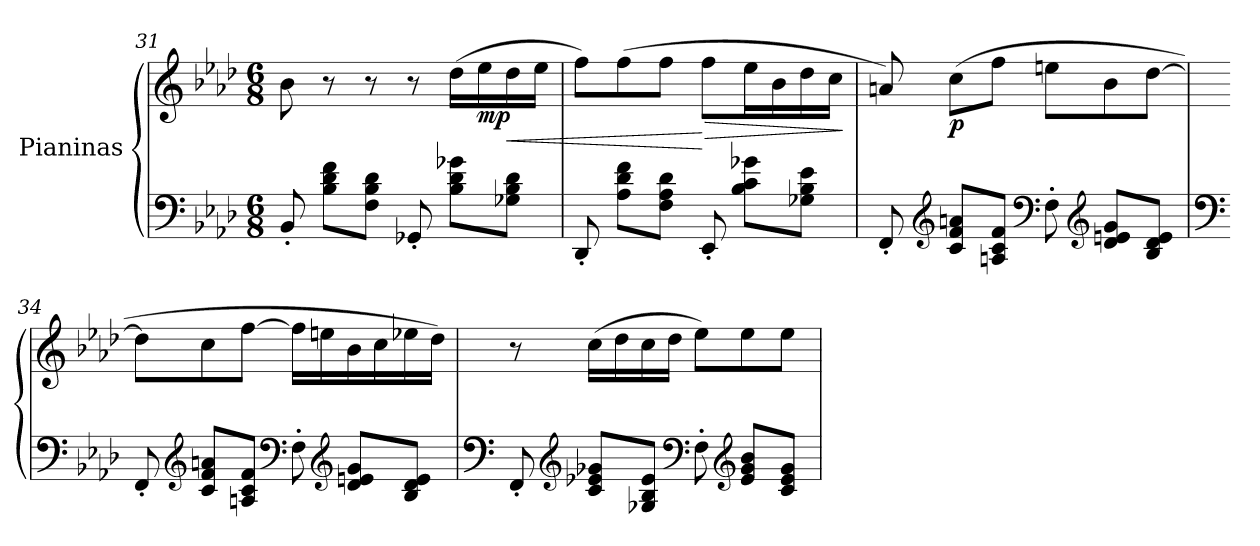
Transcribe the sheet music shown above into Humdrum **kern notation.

**kern	**kern	**dynam
*part1	*part1	*part1
*staff2	*staff1	*staff1/2
*I"Pianinas	*	*
*clefF4	*clefG2	*
*k[b-e-a-d-]	*k[b-e-a-d-]	*
*M6/8	*M6/8	*
=31	=31	=31
8BB-'/	8b-\	.
8B-\ 8d-\ 8f\L	8r	.
8F\ 8B-\ 8d-\J	8r	.
8GG-X'/	8r	.
8B-\ 8d-\ 8g-X\L	(>16dd-\LL	.
!	!	!LO:DY:b
.	16ee-\	mp
!	!	!LO:HP:b
8G-X\ 8B-\ 8d-\J	16dd-\	<
.	16ee-\JJ	.
!!LO:LB:g=z
=32	=32	=32
8DD-'/	8ff\L)	.
8A-\ 8d-\ 8f\L	(>8ff\	.
8F\ 8A-\ 8d-\J	8ff\J	.
!	!	!LO:HP:n=1:b
8EE-'/	8ff\L	[ >
8B-\ 8c\ 8g-X\L	16ee-\L	.
.	16b-\	.
8G-X\ 8B-\ 8e-\J	16dd-\	.
.	16cc\JJ	.
.	.	]
=33	=33	=33
8FF'/	8an/)	.
*clefG2	*	*
!	!	!LO:DY:b
8c/ 8f/ 8an/L	(>8cc\L	p
8An/ 8c/ 8f/J	8ff\J	.
*clefF4	*	*
8F'\	8een\L	.
*clefG2	*	*
8d-/ 8en/ 8g/L	8b-\	.
8B-/ 8d-/ 8e/J	[8dd-\J	.
=34	=34	=34
*clefF4	*	*
8FF'/	8dd-\L]	.
*clefG2	*	*
8c/ 8f/ 8an/L	8cc\	.
8An/ 8c/ 8f/J	[8ff\J	.
*clefF4	*	*
8F'\	16ff\LL]	.
.	16een\	.
*clefG2	*	*
8d-/ 8en/ 8g/L	16b-\	.
.	16cc\	.
8B-/ 8d-/ 8e/J	16ee-X\	.
.	16dd-\JJ)	.
!!LO:LB:g=z
=35	=35	=35
*clefF4	*	*
8FF'/	8r	.
*clefG2	*	*
8c/ 8e-X/ 8g-X/L	(>16cc\LL	.
.	16dd-\	.
8G-X/ 8B-/ 8e-/J	16cc\	.
.	16dd-\JJ	.
*clefF4	*	*
8F'\	8ee-\L)	.
*clefG2	*	*
8e-/ 8g-/ 8b-/L	8ee-\	.
8c/ 8e-/ 8g-/J	8ee-\J	.
=	=	=
*-	*-	*-
